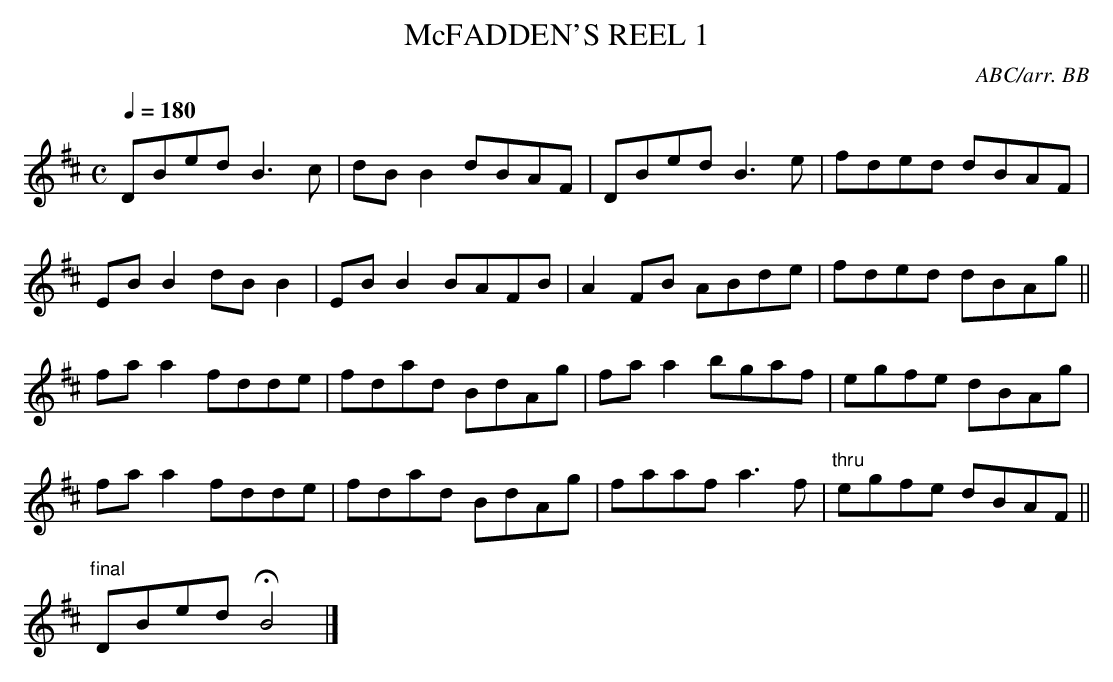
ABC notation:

X:1
T:McFADDEN'S REEL 1
C:ABC/arr. BB
Q:1/4=180
M:C
K:D
L:1/8
DBed B3c|dBB2 dBAF|DBed B3e|fded dBAF|
EBB2 dBB2|EBB2 BAFB|A2FB ABde|fded dBAg||
faa2 fdde|fdad BdAg|faa2 bgaf|egfe dBAg|
faa2 fdde|fdad BdAg|faaf a3f|"thru"egfe dBAF||
"final" DBed HB4|]
